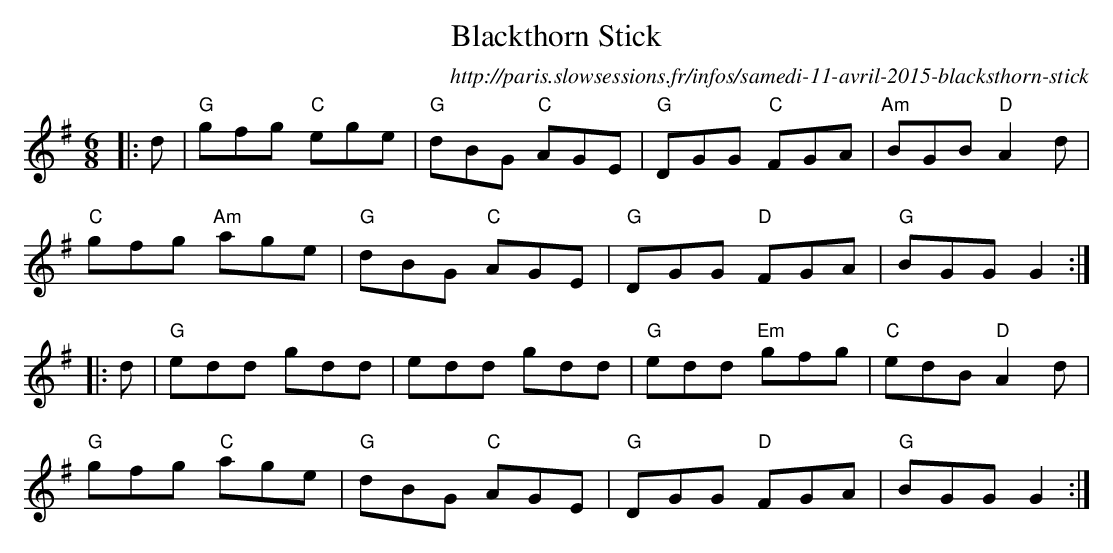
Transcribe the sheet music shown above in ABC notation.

X:1
T:Blackthorn Stick
O:http://paris.slowsessions.fr/infos/samedi-11-avril-2015-blacksthorn-stick
M: 6/8
L: 1/8
K: Gmaj
|:d|"G"gfg "C"ege|"G"dBG "C"AGE|"G"DGG "C"FGA|"Am"BGB "D"A2 d|
"C"gfg "Am"age|"G"dBG "C"AGE|"G"DGG "D"FGA|"G"BGG G2:|
|:d|"G"edd gdd|edd gdd|"G"edd "Em"gfg|"C"edB "D"A2 d|
"G"gfg "C"age|"G"dBG "C"AGE|"G"DGG "D"FGA|"G"BGG G2:|
